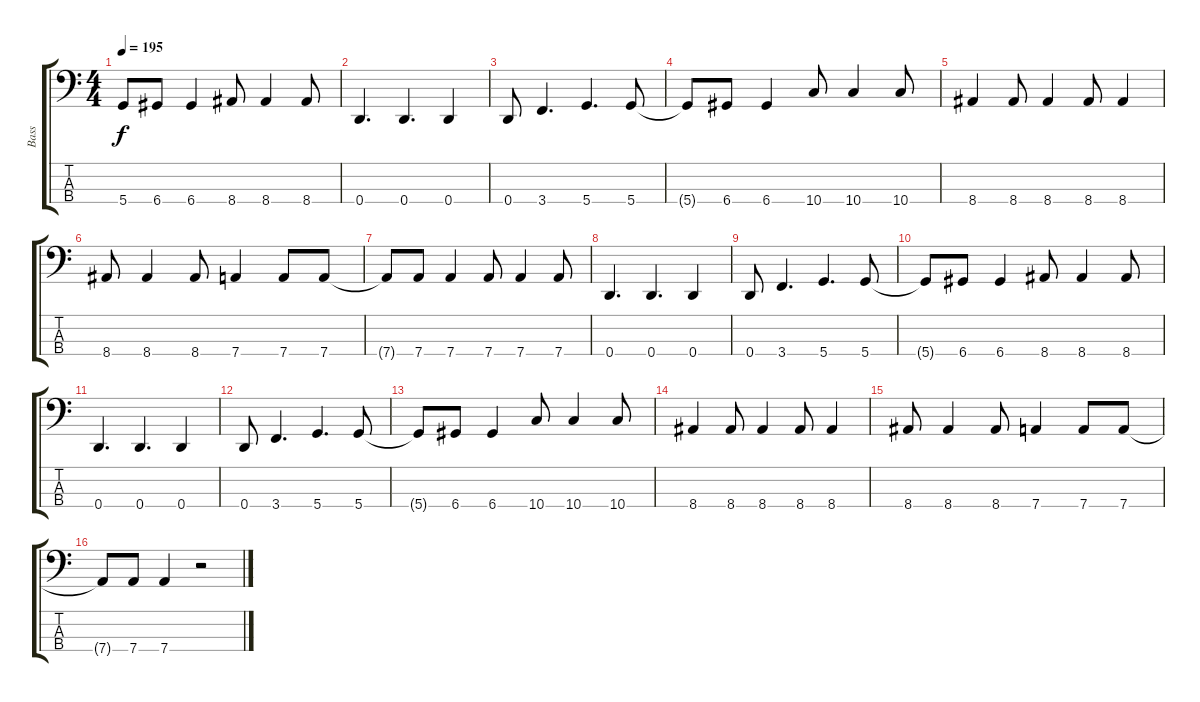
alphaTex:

\track ("Bass" "Bass") {instrument electricbassfinger}
\staff {score tabs}
\tuning (G2 D2 A1 D1) {hide}
\ts (4 4)
\tempo 195
\clef f4
\ks c
5.4{t}.8{dy f} 6.4.8 6.4.4 8.4.8 8.4.4 8.4.8 |
0.4.4{d} 0.4.4{d} 0.4.4 |
0.4.8 3.4.4{d} 5.4.4{d} 5.4.8 |
5.4{t}.8 6.4.8 6.4.4 10.4.8 10.4.4 10.4.8 |
8.4.4 8.4.8 8.4.4 8.4.8 8.4.4 |
8.4.8 8.4.4 8.4.8 7.4.4 7.4.8 7.4.8 |
7.4{t}.8 7.4.8 7.4.4 7.4.8 7.4.4 7.4.8 |
0.4.4{d} 0.4.4{d} 0.4.4 |
0.4.8 3.4.4{d} 5.4.4{d} 5.4.8 |
5.4{t}.8 6.4.8 6.4.4 8.4.8 8.4.4 8.4.8 |
0.4.4{d} 0.4.4{d} 0.4.4 |
0.4.8 3.4.4{d} 5.4.4{d} 5.4.8 |
5.4{t}.8 6.4.8 6.4.4 10.4.8 10.4.4 10.4.8 |
8.4.4 8.4.8 8.4.4 8.4.8 8.4.4 |
8.4.8 8.4.4 8.4.8 7.4.4 7.4.8 7.4.8 |
7.4{t}.8 7.4.8 7.4.4 r.2
